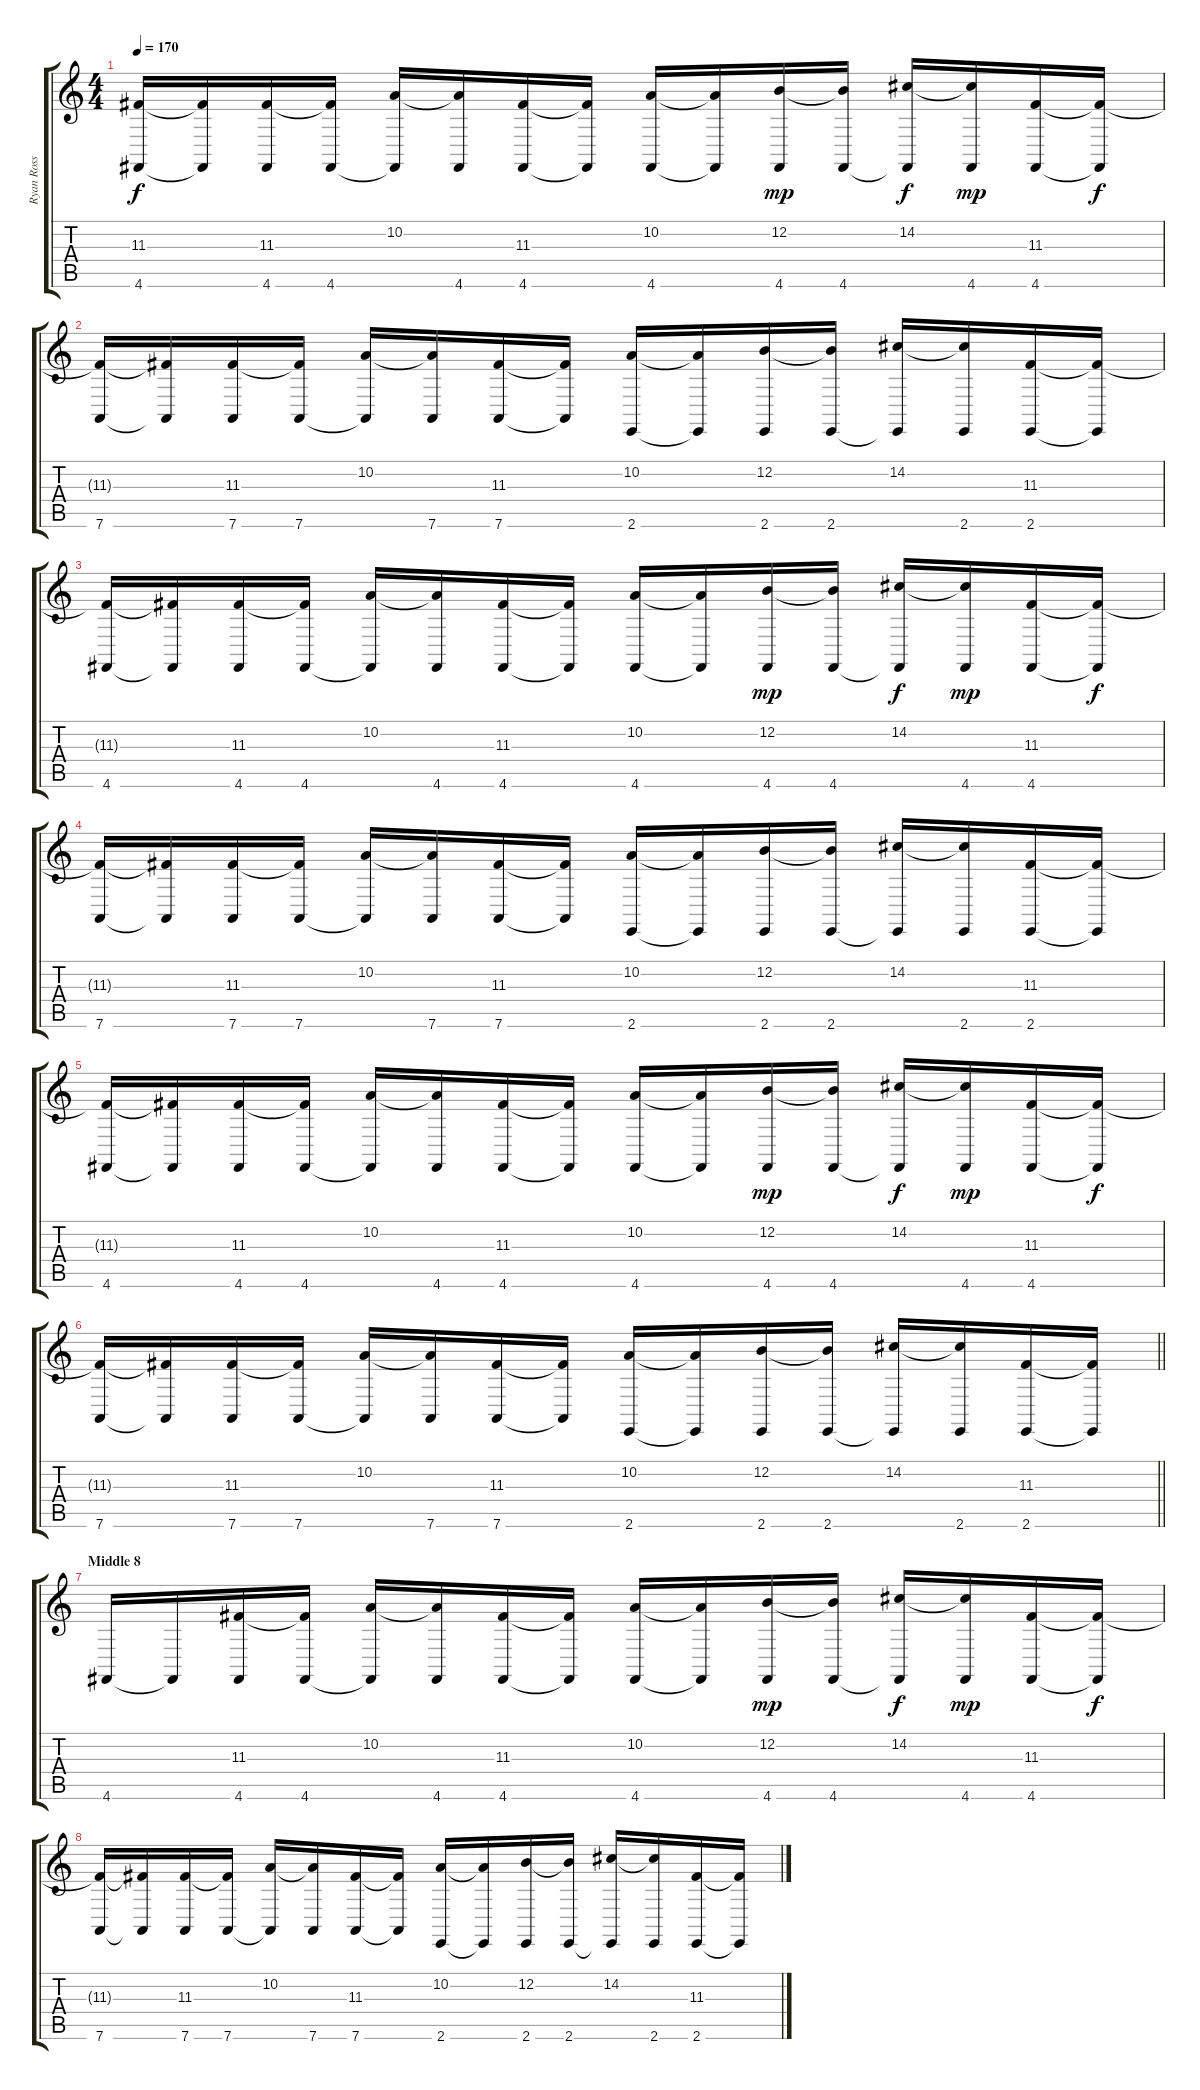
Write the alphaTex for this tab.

\track ("Ryan Ross (Synth, Samples, Guitar)" "Ryan Ross ") {instrument lead1square}
\staff {score tabs}
\tuning (E4 B3 G3 D3 A2 D2) {hide}
\ts (4 4)
\tempo 170
\clef g2
\ks c
(11.3{t} 4.6).16{dy f} (11.3{t} 4.6{t}).16 (11.3 4.6).16 (11.3{t} 4.6).16 (10.2 4.6{t}).16 (10.2{t} 4.6).16 (11.3 4.6).16 (11.3{t} 4.6{t}).16 (10.2 4.6).16 (10.2{t} 4.6{t}).16 (12.2 4.6).16{dy mp} (12.2{t} 4.6).16 (14.2 4.6{t}).16{dy f} (14.2{t} 4.6).16{dy mp} (11.3 4.6).16 (11.3{t} 4.6{t}).16{dy f} |
(11.3{t} 7.6).16 (11.3{t} 7.6{t}).16 (11.3 7.6).16 (11.3{t} 7.6).16 (10.2 7.6{t}).16 (10.2{t} 7.6).16 (11.3 7.6).16 (11.3{t} 7.6{t}).16 (10.2 2.6).16 (10.2{t} 2.6{t}).16 (12.2 2.6).16 (12.2{t} 2.6).16 (14.2 2.6{t}).16 (14.2{t} 2.6).16 (11.3 2.6).16 (11.3{t} 2.6{t}).16 |
(11.3{t} 4.6).16 (11.3{t} 4.6{t}).16 (11.3 4.6).16 (11.3{t} 4.6).16 (10.2 4.6{t}).16 (10.2{t} 4.6).16 (11.3 4.6).16 (11.3{t} 4.6{t}).16 (10.2 4.6).16 (10.2{t} 4.6{t}).16 (12.2 4.6).16{dy mp} (12.2{t} 4.6).16 (14.2 4.6{t}).16{dy f} (14.2{t} 4.6).16{dy mp} (11.3 4.6).16 (11.3{t} 4.6{t}).16{dy f} |
(11.3{t} 7.6).16 (11.3{t} 7.6{t}).16 (11.3 7.6).16 (11.3{t} 7.6).16 (10.2 7.6{t}).16 (10.2{t} 7.6).16 (11.3 7.6).16 (11.3{t} 7.6{t}).16 (10.2 2.6).16 (10.2{t} 2.6{t}).16 (12.2 2.6).16 (12.2{t} 2.6).16 (14.2 2.6{t}).16 (14.2{t} 2.6).16 (11.3 2.6).16 (11.3{t} 2.6{t}).16 |
(11.3{t} 4.6).16 (11.3{t} 4.6{t}).16 (11.3 4.6).16 (11.3{t} 4.6).16 (10.2 4.6{t}).16 (10.2{t} 4.6).16 (11.3 4.6).16 (11.3{t} 4.6{t}).16 (10.2 4.6).16 (10.2{t} 4.6{t}).16 (12.2 4.6).16{dy mp} (12.2{t} 4.6).16 (14.2 4.6{t}).16{dy f} (14.2{t} 4.6).16{dy mp} (11.3 4.6).16 (11.3{t} 4.6{t}).16{dy f} |
\barLineRight lightlight
(11.3{t} 7.6).16 (11.3{t} 7.6{t}).16 (11.3 7.6).16 (11.3{t} 7.6).16 (10.2 7.6{t}).16 (10.2{t} 7.6).16 (11.3 7.6).16 (11.3{t} 7.6{t}).16 (10.2 2.6).16 (10.2{t} 2.6{t}).16 (12.2 2.6).16 (12.2{t} 2.6).16 (14.2 2.6{t}).16 (14.2{t} 2.6).16 (11.3 2.6).16 (11.3{t} 2.6{t}).16 |
\section ("" "Middle 8")
4.6.16{volume 11} 4.6{t}.16 (11.3 4.6).16 (11.3{t} 4.6).16 (10.2 4.6{t}).16 (10.2{t} 4.6).16 (11.3 4.6).16 (11.3{t} 4.6{t}).16 (10.2 4.6).16 (10.2{t} 4.6{t}).16 (12.2 4.6).16{dy mp} (12.2{t} 4.6).16 (14.2 4.6{t}).16{dy f} (14.2{t} 4.6).16{dy mp} (11.3 4.6).16 (11.3{t} 4.6{t}).16{dy f} |
(11.3{t} 7.6).16 (11.3{t} 7.6{t}).16 (11.3 7.6).16 (11.3{t} 7.6).16 (10.2 7.6{t}).16 (10.2{t} 7.6).16 (11.3 7.6).16 (11.3{t} 7.6{t}).16 (10.2 2.6).16 (10.2{t} 2.6{t}).16 (12.2 2.6).16 (12.2{t} 2.6).16 (14.2 2.6{t}).16 (14.2{t} 2.6).16 (11.3 2.6).16 (11.3{t} 2.6{t}).16
